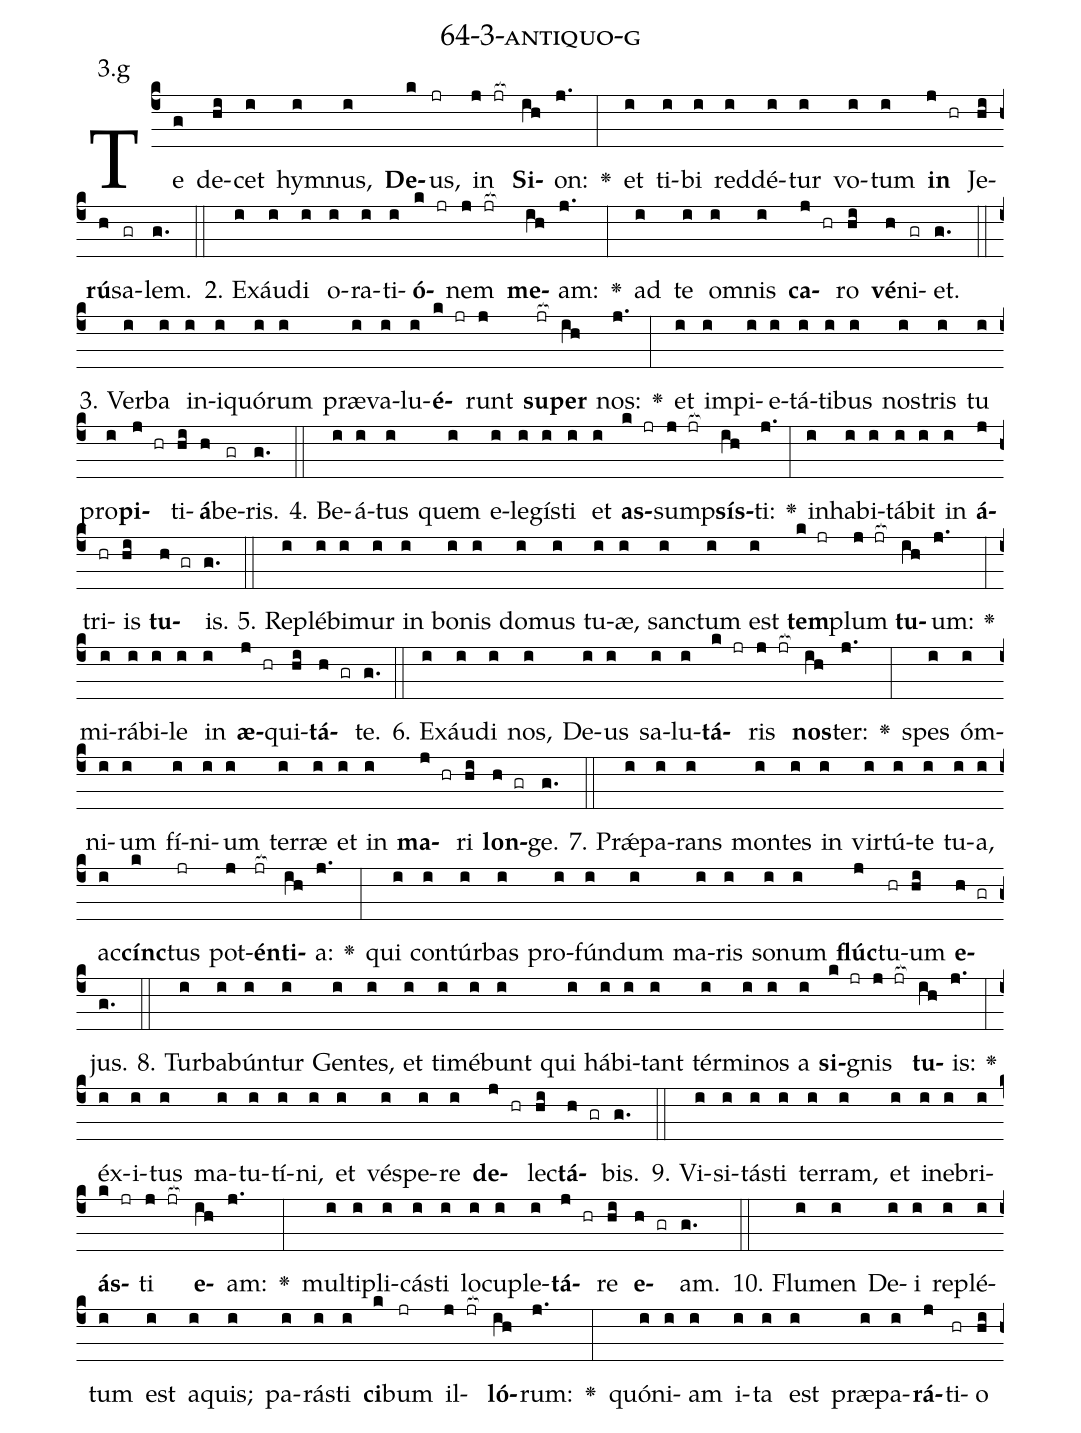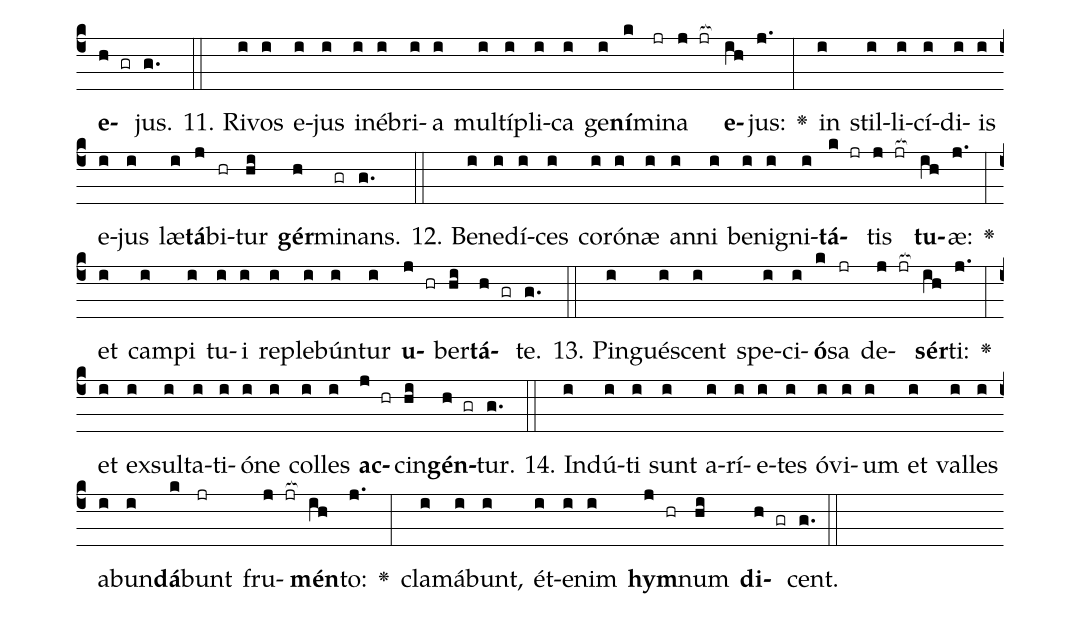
name: 64-3-antiquo-g;
annotation: 3.g;
%%
(c4)Te(g) de(hi)cet(i) hym(i)nus,(i) <b>De</b>(k)us,(jr) in(j jr[ocb:1{]) <b>Si</b>(ih[ocb:0}])on:(j.) <v>\greheightstar</v>(:) et(i) ti(i)bi(i) red(i)dé(i)tur(i) vo(i)tum(i) <b>in</b>(j hr) Je(hi)<b>rú</b>(h)sa(gr)lem.(g.) (::)
2. Ex(i)áu(i)di(i) o(i)ra(i)ti(i)<b>ó</b>(k jr)nem(j jr[ocb:1{]) <b>me</b>(ih[ocb:0}])am:(j.) <v>\greheightstar</v>(:) ad(i) te(i) om(i)nis(i) <b>ca</b>(j hr)ro(hi) <b>vé</b>(h)ni(gr)et.(g.) (::)
3. Ver(i)ba(i) in(i)i(i)quó(i)rum(i) præ(i)va(i)lu(i)<b>é</b>(k jr)runt(j) <b>su</b>(jr[ocb:1{])<b>per</b>(ih[ocb:0}]) nos:(j.) <v>\greheightstar</v>(:) et(i) im(i)pi(i)e(i)tá(i)ti(i)bus(i) nos(i)tris(i) tu(i) pro(i)<b>pi</b>(j hr)ti(hi)<b>á</b>(h)be(gr)ris.(g.) (::)
4. Be(i)á(i)tus(i) quem(i) e(i)le(i)gís(i)ti(i) et(i) <b>as</b>(k jr)sump(j jr[ocb:1{])<b>sís</b>(ih[ocb:0}])ti:(j.) <v>\greheightstar</v>(:) in(i)ha(i)bi(i)tá(i)bit(i) in(i) <b>á</b>(j)tri(hr)is(hi) <b>tu</b>(h gr)is.(g.) (::)
5. Re(i)plé(i)bi(i)mur(i) in(i) bo(i)nis(i) do(i)mus(i) tu(i)æ,(i) sanc(i)tum(i) est(i) <b>tem</b>(k jr)plum(j jr[ocb:1{]) <b>tu</b>(ih[ocb:0}])um:(j.) <v>\greheightstar</v>(:) mi(i)rá(i)bi(i)le(i) in(i) <b>æ</b>(j hr)qui(hi)<b>tá</b>(h gr)te.(g.) (::)
6. Ex(i)áu(i)di(i) nos,(i) De(i)us(i) sa(i)lu(i)<b>tá</b>(k jr)ris(j jr[ocb:1{]) <b>nos</b>(ih[ocb:0}])ter:(j.) <v>\greheightstar</v>(:) spes(i) óm(i)ni(i)um(i) fí(i)ni(i)um(i) ter(i)ræ(i) et(i) in(i) <b>ma</b>(j hr)ri(hi) <b>lon</b>(h gr)ge.(g.) (::)
7. Prǽ(i)pa(i)rans(i) mon(i)tes(i) in(i) vir(i)tú(i)te(i) tu(i)a,(i) ac(i)<b>cínc</b>(k)tus(jr) pot(j)<b>én</b>(jr[ocb:1{])<b>ti</b>(ih[ocb:0}])a:(j.) <v>\greheightstar</v>(:) qui(i) con(i)túr(i)bas(i) pro(i)fún(i)dum(i) ma(i)ris(i) so(i)num(i) <b>flúc</b>(j)tu(hr)um(hi) <b>e</b>(h gr)jus.(g.) (::)
8. Tur(i)ba(i)bún(i)tur(i) Gen(i)tes,(i) et(i) ti(i)mé(i)bunt(i) qui(i) há(i)bi(i)tant(i) tér(i)mi(i)nos(i) a(i) <b>si</b>(k jr)gnis(j jr[ocb:1{]) <b>tu</b>(ih[ocb:0}])is:(j.) <v>\greheightstar</v>(:) éx(i)i(i)tus(i) ma(i)tu(i)tí(i)ni,(i) et(i) vés(i)pe(i)re(i) <b>de</b>(j hr)lec(hi)<b>tá</b>(h gr)bis.(g.) (::)
9. Vi(i)si(i)tás(i)ti(i) ter(i)ram,(i) et(i) in(i)e(i)bri(i)<b>ás</b>(k jr)ti(j jr[ocb:1{]) <b>e</b>(ih[ocb:0}])am:(j.) <v>\greheightstar</v>(:) mul(i)ti(i)pli(i)cás(i)ti(i) lo(i)cu(i)ple(i)<b>tá</b>(j hr)re(hi) <b>e</b>(h gr)am.(g.) (::)
10. Flu(i)men(i) De(i)i(i) re(i)plé(i)tum(i) est(i) a(i)quis;(i) pa(i)rás(i)ti(i) <b>ci</b>(k)bum(jr) il(j jr[ocb:1{])<b>ló</b>(ih[ocb:0}])rum:(j.) <v>\greheightstar</v>(:) quón(i)i(i)am(i) i(i)ta(i) est(i) præ(i)pa(i)<b>rá</b>(j)ti(hr)o(hi) <b>e</b>(h gr)jus.(g.) (::)
11. Ri(i)vos(i) e(i)jus(i) in(i)é(i)bri(i)a(i) mul(i)tí(i)pli(i)ca(i) ge(i)<b>ní</b>(k)mi(jr)na(j jr[ocb:1{]) <b>e</b>(ih[ocb:0}])jus:(j.) <v>\greheightstar</v>(:) in(i) stil(i)li(i)cí(i)di(i)is(i) e(i)jus(i) læ(i)<b>tá</b>(j)bi(hr)tur(hi) <b>gér</b>(h)mi(gr)nans.(g.) (::)
12. Be(i)ne(i)dí(i)ces(i) co(i)ró(i)næ(i) an(i)ni(i) be(i)ni(i)gni(i)<b>tá</b>(k jr)tis(j jr[ocb:1{]) <b>tu</b>(ih[ocb:0}])æ:(j.) <v>\greheightstar</v>(:) et(i) cam(i)pi(i) tu(i)i(i) re(i)ple(i)bún(i)tur(i) <b>u</b>(j hr)ber(hi)<b>tá</b>(h gr)te.(g.) (::)
13. Pin(i)gué(i)scent(i) spe(i)ci(i)<b>ó</b>(k)sa(jr) de(j jr[ocb:1{])<b>sér</b>(ih[ocb:0}])ti:(j.) <v>\greheightstar</v>(:) et(i) ex(i)sul(i)ta(i)ti(i)ó(i)ne(i) col(i)les(i) <b>ac</b>(j hr)cin(hi)<b>gén</b>(h gr)tur.(g.) (::)
14. Ind(i)ú(i)ti(i) sunt(i) a(i)rí(i)e(i)tes(i) ó(i)vi(i)um(i) et(i) val(i)les(i) ab(i)un(i)<b>dá</b>(k)bunt(jr) fru(j jr[ocb:1{])<b>mén</b>(ih[ocb:0}])to:(j.) <v>\greheightstar</v>(:) cla(i)má(i)bunt,(i) ét(i)e(i)nim(i) <b>hym</b>(j hr)num(hi) <b>di</b>(h gr)cent.(g.) (::)
